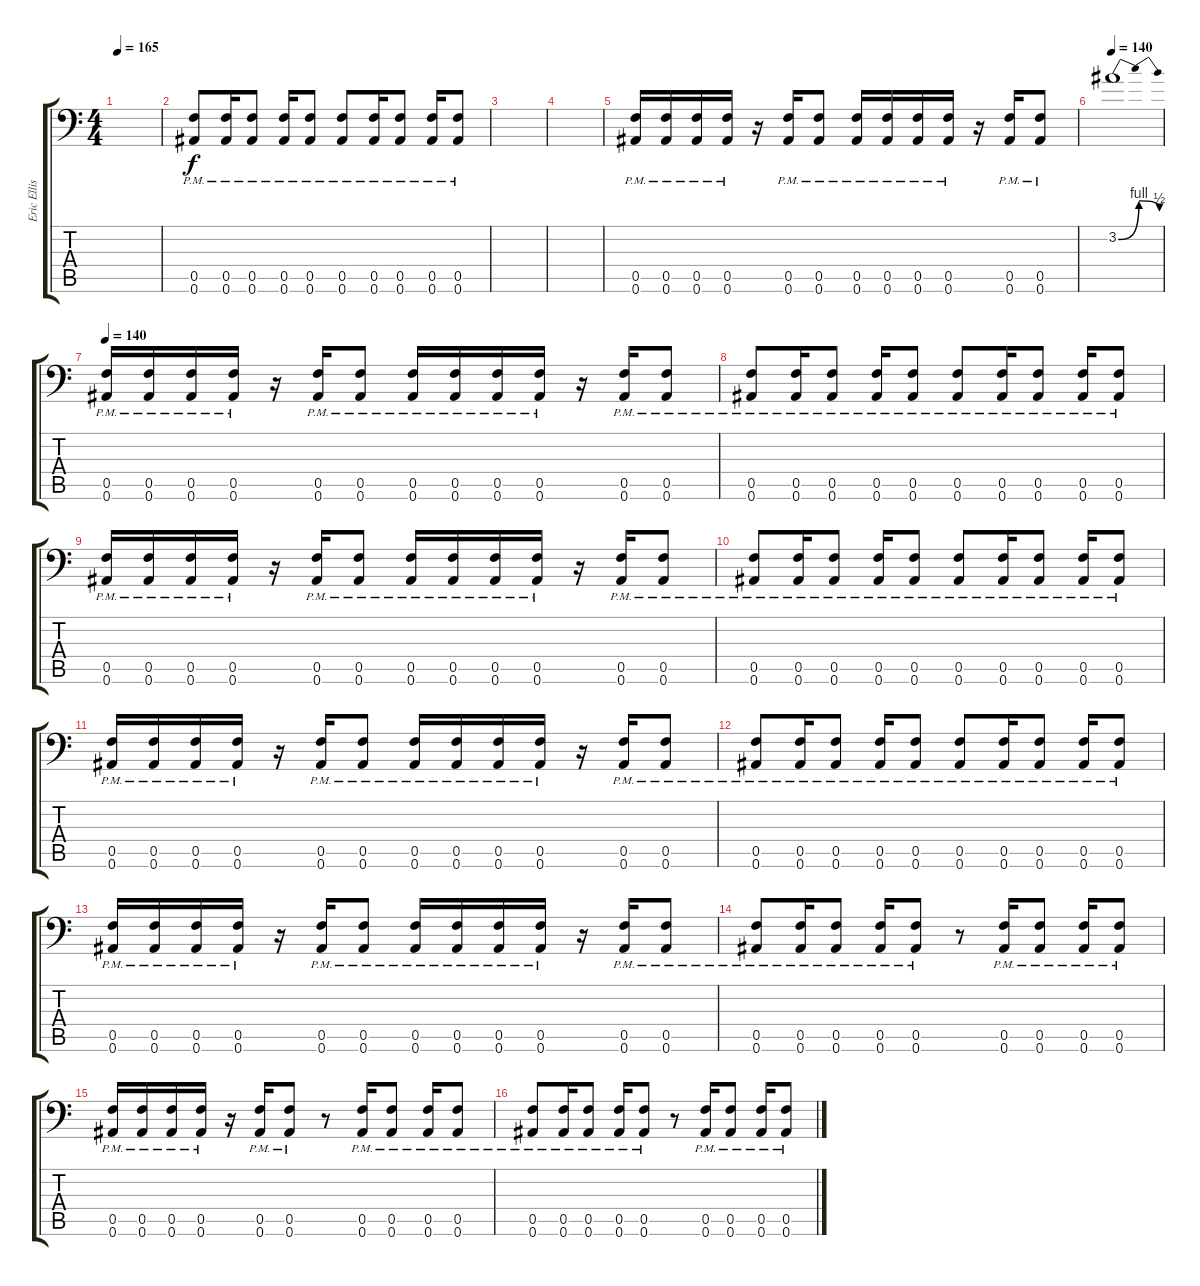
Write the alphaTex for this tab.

\track ("Eric Ellis" "Eric Ellis") {instrument distortionguitar}
\staff {score tabs}
\tuning (C4 G3 Eb3 Bb2 F2 Bb1) {hide}
\ts (4 4)
\tempo 165
\clef f4
\ks c
|
(0.5{pm} 0.6{pm}).8{volume 16 instrument distortionguitar} (0.5{pm} 0.6{pm}).16 (0.5{pm} 0.6{pm}).8 (0.5{pm} 0.6{pm}).16 (0.5{pm} 0.6{pm}).8 (0.5{pm} 0.6{pm}).8 (0.5{pm} 0.6{pm}).16 (0.5{pm} 0.6{pm}).8 (0.5{pm} 0.6{pm}).16 (0.5{pm} 0.6{pm}).8 |
|
|
(0.5{pm} 0.6{pm}).16{volume 16 instrument distortionguitar} (0.5{pm} 0.6{pm}).16 (0.5{pm} 0.6{pm}).16 (0.5{pm} 0.6{pm}).16 r.16 (0.5{pm} 0.6{pm}).16 (0.5{pm} 0.6{pm}).8 (0.5{pm} 0.6{pm}).16 (0.5{pm} 0.6{pm}).16 (0.5{pm} 0.6{pm}).16 (0.5{pm} 0.6{pm}).16 r.16 (0.5{pm} 0.6{pm}).16 (0.5{pm} 0.6{pm}).8 |
\tempo 140
3.2{be (bendrelease 0 0 45 4 45 4 60 2)}.1 |
\tempo 140
(0.5{pm} 0.6{pm}).16 (0.5{pm} 0.6{pm}).16 (0.5{pm} 0.6{pm}).16 (0.5{pm} 0.6{pm}).16 r.16 (0.5{pm} 0.6{pm}).16 (0.5{pm} 0.6{pm}).8 (0.5{pm} 0.6{pm}).16 (0.5{pm} 0.6{pm}).16 (0.5{pm} 0.6{pm}).16 (0.5{pm} 0.6{pm}).16 r.16 (0.5{pm} 0.6{pm}).16 (0.5{pm} 0.6{pm}).8 |
(0.5{pm} 0.6{pm}).8 (0.5{pm} 0.6{pm}).16 (0.5{pm} 0.6{pm}).8 (0.5{pm} 0.6{pm}).16 (0.5{pm} 0.6{pm}).8 (0.5{pm} 0.6{pm}).8 (0.5{pm} 0.6{pm}).16 (0.5{pm} 0.6{pm}).8 (0.5{pm} 0.6{pm}).16 (0.5{pm} 0.6{pm}).8 |
(0.5{pm} 0.6{pm}).16 (0.5{pm} 0.6{pm}).16 (0.5{pm} 0.6{pm}).16 (0.5{pm} 0.6{pm}).16 r.16 (0.5{pm} 0.6{pm}).16 (0.5{pm} 0.6{pm}).8 (0.5{pm} 0.6{pm}).16 (0.5{pm} 0.6{pm}).16 (0.5{pm} 0.6{pm}).16 (0.5{pm} 0.6{pm}).16 r.16 (0.5{pm} 0.6{pm}).16 (0.5{pm} 0.6{pm}).8 |
(0.5{pm} 0.6{pm}).8 (0.5{pm} 0.6{pm}).16 (0.5{pm} 0.6{pm}).8 (0.5{pm} 0.6{pm}).16 (0.5{pm} 0.6{pm}).8 (0.5{pm} 0.6{pm}).8 (0.5{pm} 0.6{pm}).16 (0.5{pm} 0.6{pm}).8 (0.5{pm} 0.6{pm}).16 (0.5{pm} 0.6{pm}).8 |
(0.5{pm} 0.6{pm}).16 (0.5{pm} 0.6{pm}).16 (0.5{pm} 0.6{pm}).16 (0.5{pm} 0.6{pm}).16 r.16 (0.5{pm} 0.6{pm}).16 (0.5{pm} 0.6{pm}).8 (0.5{pm} 0.6{pm}).16 (0.5{pm} 0.6{pm}).16 (0.5{pm} 0.6{pm}).16 (0.5{pm} 0.6{pm}).16 r.16 (0.5{pm} 0.6{pm}).16 (0.5{pm} 0.6{pm}).8 |
(0.5{pm} 0.6{pm}).8 (0.5{pm} 0.6{pm}).16 (0.5{pm} 0.6{pm}).8 (0.5{pm} 0.6{pm}).16 (0.5{pm} 0.6{pm}).8 (0.5{pm} 0.6{pm}).8 (0.5{pm} 0.6{pm}).16 (0.5{pm} 0.6{pm}).8 (0.5{pm} 0.6{pm}).16 (0.5{pm} 0.6{pm}).8 |
(0.5{pm} 0.6{pm}).16 (0.5{pm} 0.6{pm}).16 (0.5{pm} 0.6{pm}).16 (0.5{pm} 0.6{pm}).16 r.16 (0.5{pm} 0.6{pm}).16 (0.5{pm} 0.6{pm}).8 (0.5{pm} 0.6{pm}).16 (0.5{pm} 0.6{pm}).16 (0.5{pm} 0.6{pm}).16 (0.5{pm} 0.6{pm}).16 r.16 (0.5{pm} 0.6{pm}).16 (0.5{pm} 0.6{pm}).8 |
(0.5{pm} 0.6{pm}).8 (0.5{pm} 0.6{pm}).16 (0.5{pm} 0.6{pm}).8 (0.5{pm} 0.6{pm}).16 (0.5{pm} 0.6{pm}).8 r.8 (0.5{pm} 0.6{pm}).16 (0.5{pm} 0.6{pm}).8 (0.5{pm} 0.6{pm}).16 (0.5{pm} 0.6{pm}).8 |
(0.5{pm} 0.6{pm}).16 (0.5{pm} 0.6{pm}).16 (0.5{pm} 0.6{pm}).16 (0.5{pm} 0.6{pm}).16 r.16 (0.5{pm} 0.6{pm}).16 (0.5{pm} 0.6{pm}).8 r.8 (0.5{pm} 0.6{pm}).16 (0.5{pm} 0.6{pm}).8 (0.5{pm} 0.6{pm}).16 (0.5{pm} 0.6{pm}).8 |
(0.5{pm} 0.6{pm}).8 (0.5{pm} 0.6{pm}).16 (0.5{pm} 0.6{pm}).8 (0.5{pm} 0.6{pm}).16 (0.5{pm} 0.6{pm}).8 r.8 (0.5{pm} 0.6{pm}).16 (0.5{pm} 0.6{pm}).8 (0.5{pm} 0.6{pm}).16 (0.5{pm} 0.6{pm}).8
